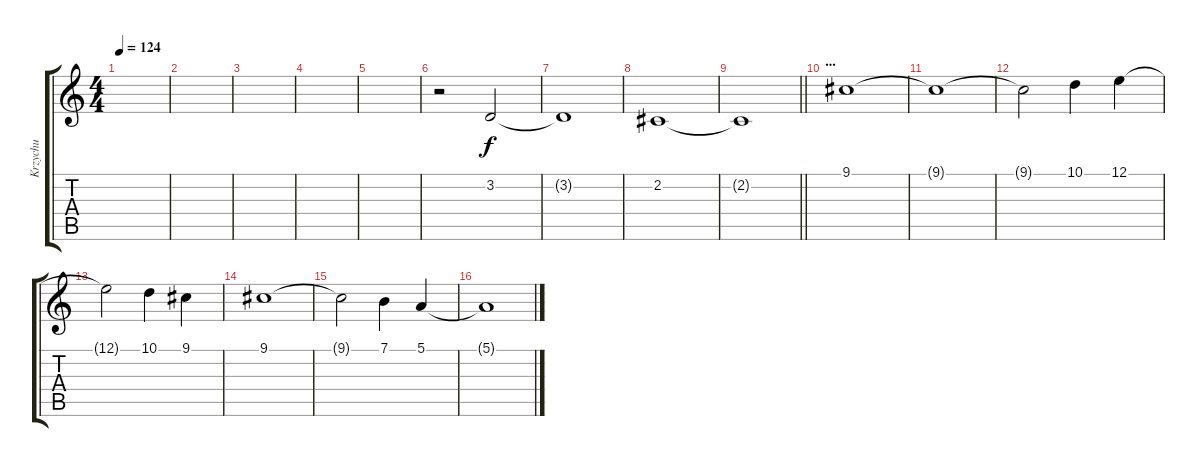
\track ("Krzychu" "Krzychu") {instrument stringensemble1}
\staff {score tabs}
\tuning (E4 B3 G3 D3 A2 E2) {hide}
\ts (4 4)
\tempo 124
\clef g2
\ks c
|
|
|
|
|
r.2 3.2.2 |
3.2{t}.1 |
2.2.1 |
\barLineRight lightlight
2.2{t}.1 |
\section ("" "...")
9.1.1 |
9.1{t}.1 |
9.1{t}.2 10.1.4 12.1.4 |
12.1{t}.2 10.1.4 9.1.4 |
9.1.1 |
9.1{t}.2 7.1.4 5.1.4 |
5.1{t}.1
